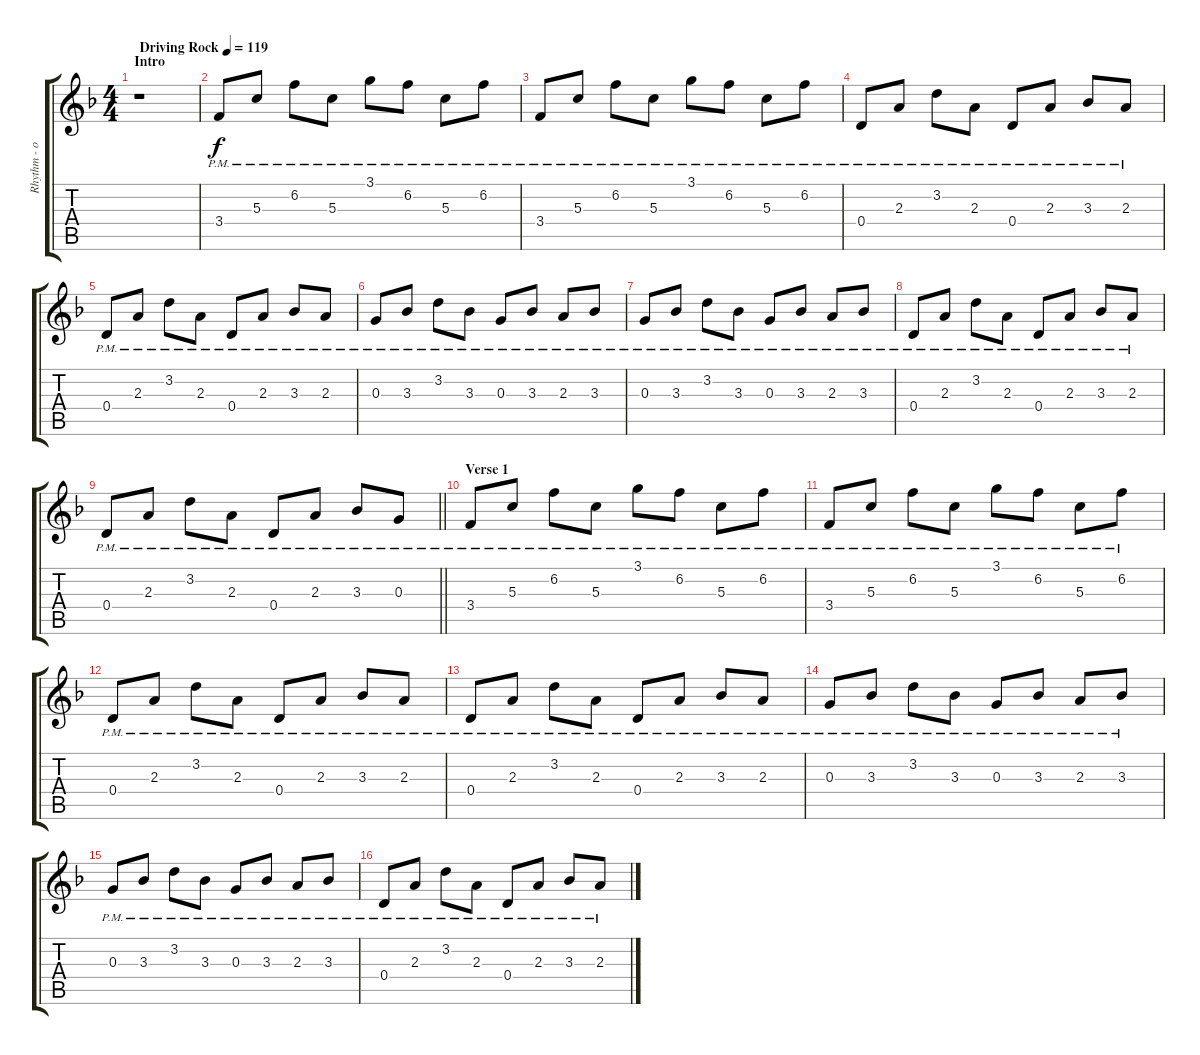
\track ("Rhythm - overdriven - left" "Rhythm - o") {instrument overdrivenguitar}
\staff {score tabs}
\tuning (E4 B3 G3 D3 A2 E2) {hide}
\ts (4 4)
\section ("" "Intro")
\tempo (119 "Driving Rock")
\clef g2
\ks f
r.1{dy f instrument overdrivenguitar} |
3.4{pm}.8 5.3{pm}.8 6.2{pm}.8 5.3{pm}.8 3.1{pm}.8 6.2{pm}.8 5.3{pm}.8 6.2{pm}.8 |
3.4{pm}.8 5.3{pm}.8 6.2{pm}.8 5.3{pm}.8 3.1{pm}.8 6.2{pm}.8 5.3{pm}.8 6.2{pm}.8 |
0.4{pm}.8 2.3{pm}.8 3.2{pm}.8 2.3{pm}.8 0.4{pm}.8 2.3{pm}.8 3.3{pm}.8 2.3{pm}.8 |
0.4{pm}.8 2.3{pm}.8 3.2{pm}.8 2.3{pm}.8 0.4{pm}.8 2.3{pm}.8 3.3{pm}.8 2.3{pm}.8 |
0.3{pm}.8 3.3{pm}.8 3.2{pm}.8 3.3{pm}.8 0.3{pm}.8 3.3{pm}.8 2.3{pm}.8 3.3{pm}.8 |
0.3{pm}.8 3.3{pm}.8 3.2{pm}.8 3.3{pm}.8 0.3{pm}.8 3.3{pm}.8 2.3{pm}.8 3.3{pm}.8 |
0.4{pm}.8 2.3{pm}.8 3.2{pm}.8 2.3{pm}.8 0.4{pm}.8 2.3{pm}.8 3.3{pm}.8 2.3{pm}.8 |
\barLineRight lightlight
0.4{pm}.8 2.3{pm}.8 3.2{pm}.8 2.3{pm}.8 0.4{pm}.8 2.3{pm}.8 3.3{pm}.8 0.3{pm}.8 |
\section ("" "Verse 1")
3.4{pm}.8 5.3{pm}.8 6.2{pm}.8 5.3{pm}.8 3.1{pm}.8 6.2{pm}.8 5.3{pm}.8 6.2{pm}.8 |
3.4{pm}.8 5.3{pm}.8 6.2{pm}.8 5.3{pm}.8 3.1{pm}.8 6.2{pm}.8 5.3{pm}.8 6.2{pm}.8 |
0.4{pm}.8 2.3{pm}.8 3.2{pm}.8 2.3{pm}.8 0.4{pm}.8 2.3{pm}.8 3.3{pm}.8 2.3{pm}.8 |
0.4{pm}.8 2.3{pm}.8 3.2{pm}.8 2.3{pm}.8 0.4{pm}.8 2.3{pm}.8 3.3{pm}.8 2.3{pm}.8 |
0.3{pm}.8 3.3{pm}.8 3.2{pm}.8 3.3{pm}.8 0.3{pm}.8 3.3{pm}.8 2.3{pm}.8 3.3{pm}.8 |
0.3{pm}.8 3.3{pm}.8 3.2{pm}.8 3.3{pm}.8 0.3{pm}.8 3.3{pm}.8 2.3{pm}.8 3.3{pm}.8 |
0.4{pm}.8 2.3{pm}.8 3.2{pm}.8 2.3{pm}.8 0.4{pm}.8 2.3{pm}.8 3.3{pm}.8 2.3{pm}.8
